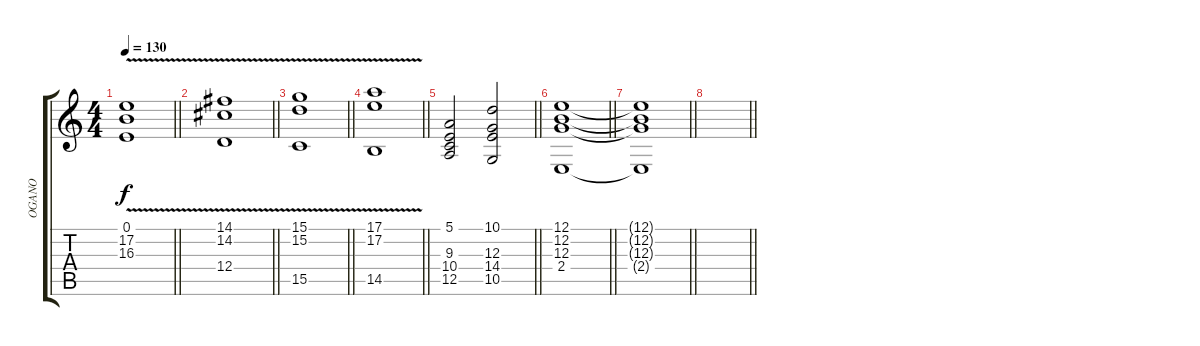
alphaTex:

\track ("OGANO" "OGANO") {instrument rockorgan}
\staff {score tabs}
\tuning (E4 B3 G3 D3 A2 E2) {hide}
\ts (4 4)
\tempo 130
\clef g2
\barLineRight lightlight
\ks c
(0.1 17.2{v} 16.3).1{dy f} |
\barLineRight lightlight
(14.1{v} 14.2 12.4).1 |
\barLineRight lightlight
(15.1 15.2{v} 15.5).1 |
\barLineRight lightlight
(17.1{v} 17.2 14.5).1 |
\barLineRight lightlight
(5.1 9.3 10.4 12.5).2 (10.1 12.3 14.4 10.5).2 |
\barLineRight lightlight
(12.1 12.2 12.3 2.4).1 |
\barLineRight lightlight
(12.1{t} 12.2{t} 12.3{t} 2.4{t}).1 |
\barLineRight lightlight
